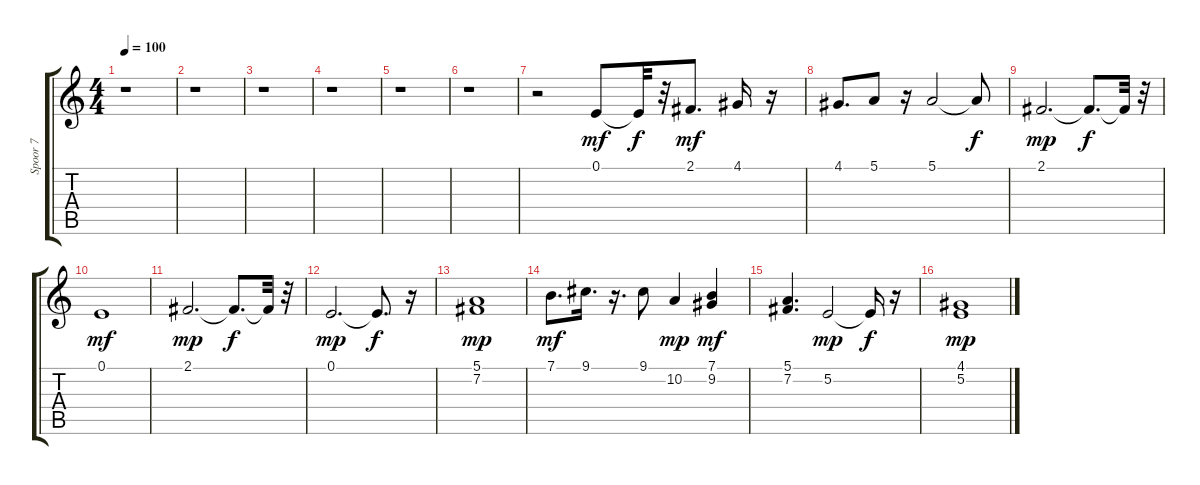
\track ("Spoor 7" "Spoor 7") {instrument choiraahs}
\staff {score tabs}
\tuning (E4 B3 G3 D3 A2 E2) {hide}
\ts (4 4)
\tempo 100
\clef g2
\ks c
r.1{dy f} |
r.1 |
r.1 |
r.1 |
r.1 |
r.1 |
r.2 0.1.8{dy mf} 0.1{t}.32{dy f} r.32 2.1.8{d dy mf} 4.1.16 r.16 |
4.1.8{d} 5.1.8 r.16 5.1.2 5.1{t}.8{dy f} |
2.1.2{d dy mp} 2.1{t}.8{d dy f} 2.1{t}.32 r.32 |
0.1.1{dy mf} |
2.1.2{d dy mp} 2.1{t}.8{d dy f} 2.1{t}.32 r.32 |
0.1.2{d dy mp} 0.1{t}.8{d dy f} r.16 |
(5.1 7.2).1{dy mp} |
7.1.8{d dy mf} 9.1.16{d} r.16{d} 9.1.8 10.2.4{dy mp} (7.1 9.2).4{dy mf} |
(5.1 7.2).4{d} 5.2.2{dy mp} 5.2{t}.16{dy f} r.16 |
(4.1 5.2).1{dy mp}
